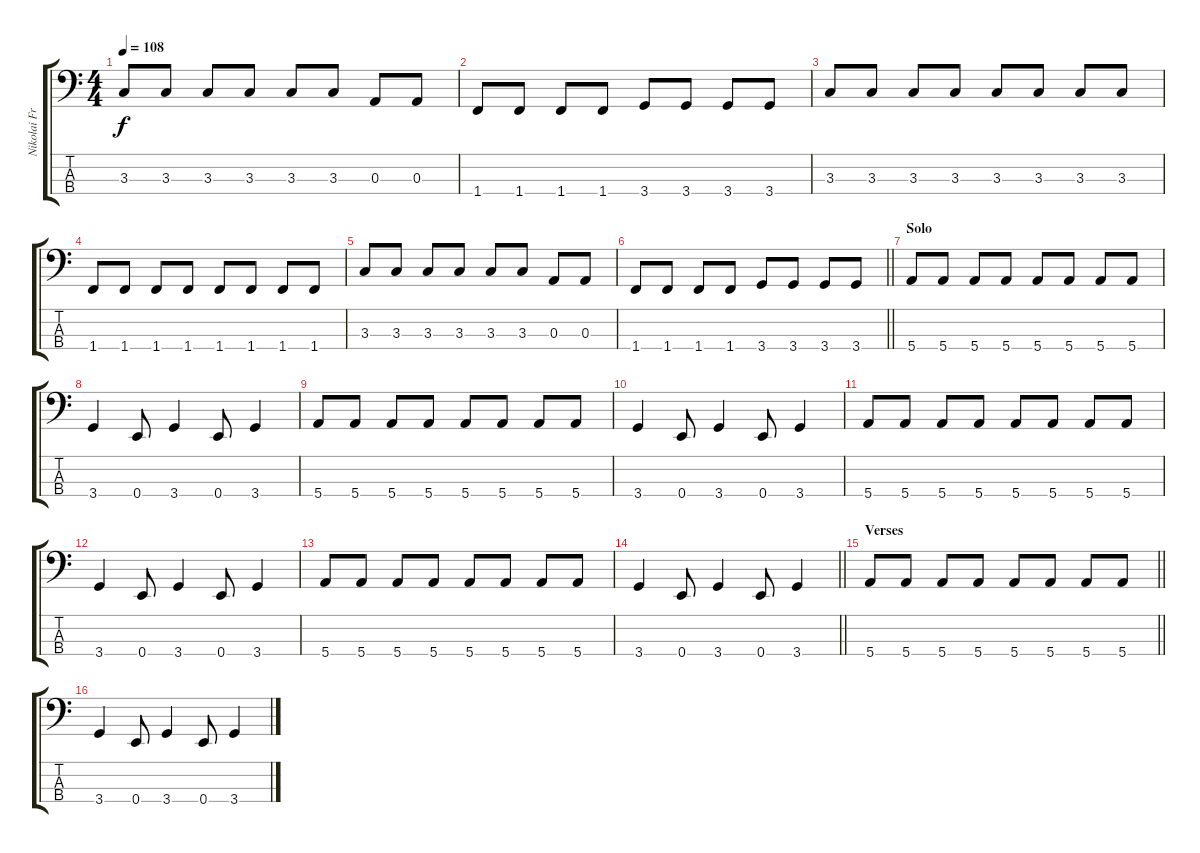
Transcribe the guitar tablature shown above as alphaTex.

\track ("Nikolai Fraiture - Bass" "Nikolai Fr") {instrument electricbasspick}
\staff {score tabs}
\tuning (G2 D2 A1 E1) {hide}
\ts (4 4)
\tempo 108
\clef f4
\ks c
3.3.8{dy f} 3.3.8 3.3.8 3.3.8 3.3.8 3.3.8 0.3.8 0.3.8 |
1.4.8 1.4.8 1.4.8 1.4.8 3.4.8 3.4.8 3.4.8 3.4.8 |
3.3.8 3.3.8 3.3.8 3.3.8 3.3.8 3.3.8 3.3.8 3.3.8 |
1.4.8 1.4.8 1.4.8 1.4.8 1.4.8 1.4.8 1.4.8 1.4.8 |
3.3.8 3.3.8 3.3.8 3.3.8 3.3.8 3.3.8 0.3.8 0.3.8 |
\barLineRight lightlight
1.4.8 1.4.8 1.4.8 1.4.8 3.4.8 3.4.8 3.4.8 3.4.8 |
\section ("" "Solo")
5.4.8 5.4.8 5.4.8 5.4.8 5.4.8 5.4.8 5.4.8 5.4.8 |
3.4.4 0.4.8 3.4.4 0.4.8 3.4.4 |
5.4.8 5.4.8 5.4.8 5.4.8 5.4.8 5.4.8 5.4.8 5.4.8 |
3.4.4 0.4.8 3.4.4 0.4.8 3.4.4 |
5.4.8 5.4.8 5.4.8 5.4.8 5.4.8 5.4.8 5.4.8 5.4.8 |
3.4.4 0.4.8 3.4.4 0.4.8 3.4.4 |
5.4.8 5.4.8 5.4.8 5.4.8 5.4.8 5.4.8 5.4.8 5.4.8 |
\barLineRight lightlight
3.4.4 0.4.8 3.4.4 0.4.8 3.4.4 |
\section ("" "Verses")
\barLineRight lightlight
5.4.8 5.4.8 5.4.8 5.4.8 5.4.8 5.4.8 5.4.8 5.4.8 |
3.4.4 0.4.8 3.4.4 0.4.8 3.4.4
